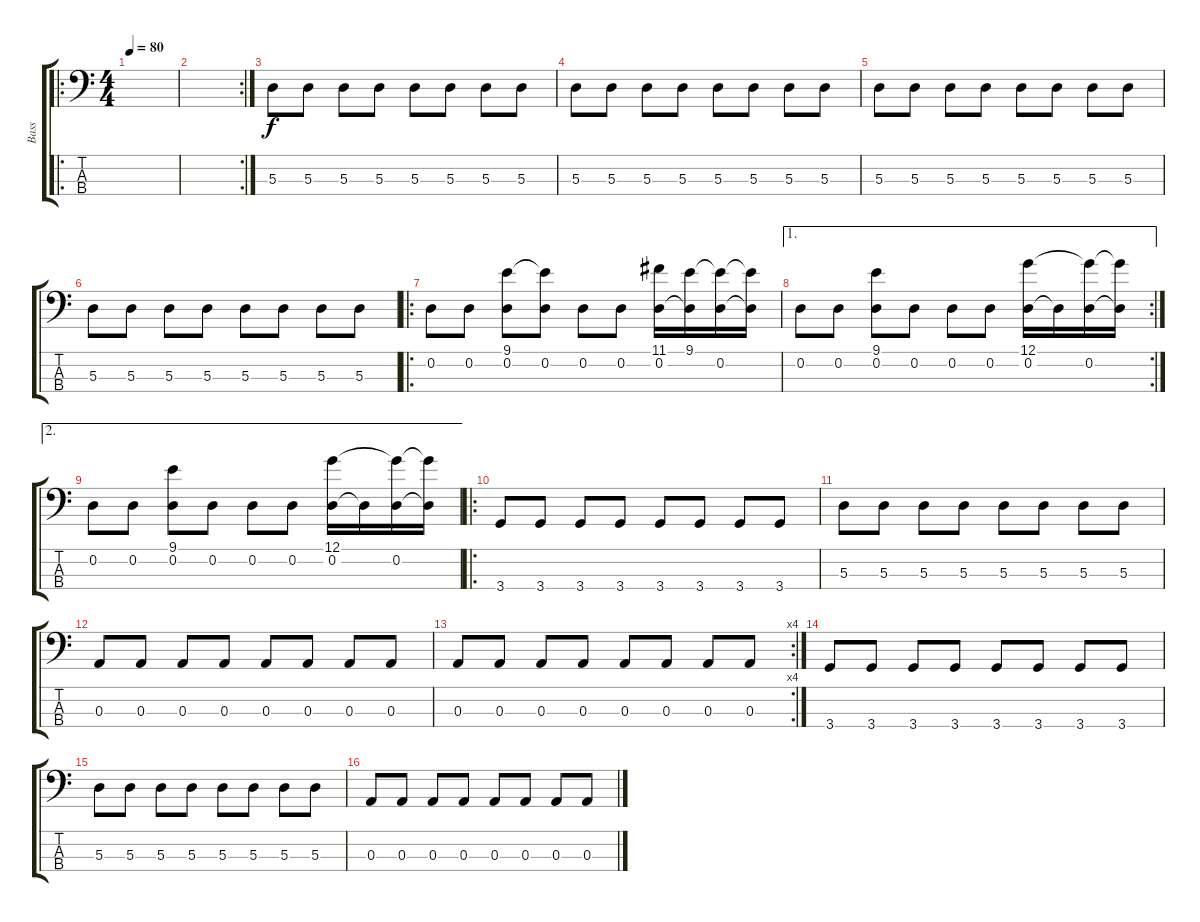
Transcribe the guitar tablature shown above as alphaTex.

\track ("Bass" "Bass") {instrument electricbassfinger}
\staff {score tabs}
\tuning (G2 D2 A1 E1) {hide}
\ro
\ts (4 4)
\tempo 80
\clef f4
\ks c
|
\rc 2
|
5.3.8{volume 0} 5.3.8{volume 13} 5.3.8 5.3.8 5.3.8 5.3.8 5.3.8 5.3.8 |
5.3.8 5.3.8 5.3.8 5.3.8 5.3.8 5.3.8 5.3.8 5.3.8 |
5.3.8 5.3.8 5.3.8 5.3.8 5.3.8 5.3.8 5.3.8 5.3.8 |
5.3.8 5.3.8 5.3.8 5.3.8 5.3.8 5.3.8 5.3.8 5.3.8 |
\ro
0.2.8 0.2.8 (9.1 0.2).8 (9.1{t} 0.2).8 0.2.8 0.2.8 (11.1 0.2).16 (9.1 0.2{t}).16 (9.1{t} 0.2).16 (9.1{t} 0.2{t}).16 |
\ae 1
\rc 2
0.2.8 0.2.8 (9.1 0.2).8 0.2.8 0.2.8 0.2.8 (12.1 0.2).16 0.2{t}.16 (12.1{t} 0.2).16 (12.1{t} 0.2{t}).16 |
\ae 2
0.2.8 0.2.8 (9.1 0.2).8 0.2.8 0.2.8 0.2.8 (12.1 0.2).16 0.2{t}.16 (12.1{t} 0.2).16 (12.1{t} 0.2{t}).16 |
\ro
3.4.8 3.4.8 3.4.8 3.4.8 3.4.8 3.4.8 3.4.8 3.4.8 |
5.3.8 5.3.8 5.3.8 5.3.8 5.3.8 5.3.8 5.3.8 5.3.8 |
0.3.8 0.3.8 0.3.8 0.3.8 0.3.8 0.3.8 0.3.8 0.3.8 |
\rc 4
0.3.8 0.3.8 0.3.8 0.3.8 0.3.8 0.3.8 0.3.8 0.3.8 |
3.4.8 3.4.8 3.4.8 3.4.8 3.4.8 3.4.8 3.4.8 3.4.8 |
5.3.8 5.3.8 5.3.8 5.3.8 5.3.8 5.3.8 5.3.8 5.3.8 |
0.3.8 0.3.8 0.3.8 0.3.8 0.3.8 0.3.8 0.3.8 0.3.8
